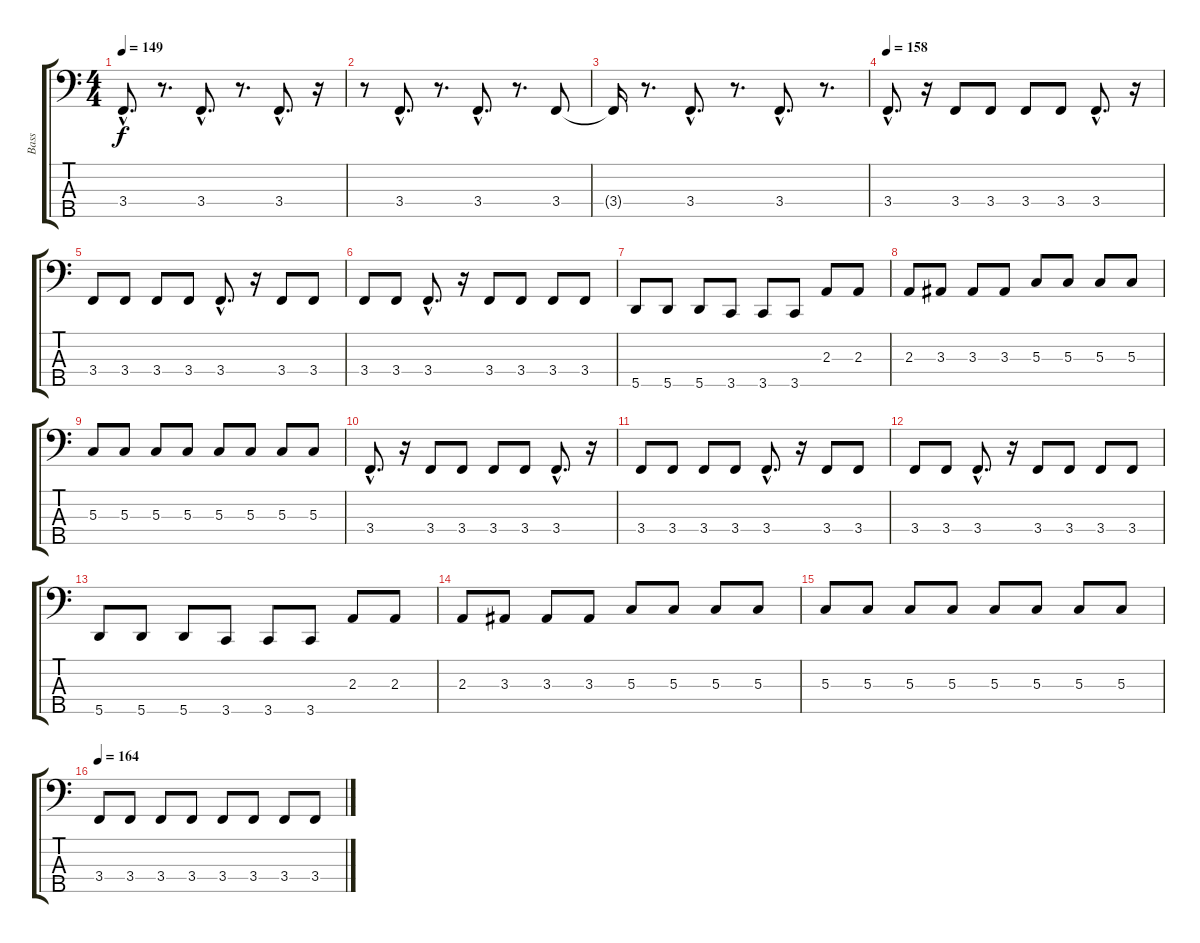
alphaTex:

\track ("Bass" "Bass") {instrument electricbassfinger}
\staff {score tabs}
\tuning (F2 C2 G1 D1 A0) {hide}
\ts (4 4)
\tempo 149
\clef f4
\ks c
3.4{hac}.8{d dy f} r.8{d} 3.4{hac}.8{d} r.8{d} 3.4{hac}.8{d} r.16 |
r.8 3.4{hac}.8{d} r.8{d} 3.4{hac}.8{d} r.8{d} 3.4.8 |
3.4{t}.16 r.8{d} 3.4{hac}.8{d} r.8{d} 3.4{hac}.8{d} r.8{d} |
\tempo 158
3.4{hac}.8{d} r.16 3.4.8 3.4.8 3.4.8 3.4.8 3.4{hac}.8{d} r.16 |
3.4.8 3.4.8 3.4.8 3.4.8 3.4{hac}.8{d} r.16 3.4.8 3.4.8 |
3.4.8 3.4.8 3.4{hac}.8{d} r.16 3.4.8 3.4.8 3.4.8 3.4.8 |
5.5.8 5.5.8 5.5.8 3.5.8 3.5.8 3.5.8 2.3.8 2.3.8 |
2.3.8 3.3.8 3.3.8 3.3.8 5.3.8 5.3.8 5.3.8 5.3.8 |
5.3.8 5.3.8 5.3.8 5.3.8 5.3.8 5.3.8 5.3.8 5.3.8 |
3.4{hac}.8{d} r.16 3.4.8 3.4.8 3.4.8 3.4.8 3.4{hac}.8{d} r.16 |
3.4.8 3.4.8 3.4.8 3.4.8 3.4{hac}.8{d} r.16 3.4.8 3.4.8 |
3.4.8 3.4.8 3.4{hac}.8{d} r.16 3.4.8 3.4.8 3.4.8 3.4.8 |
5.5.8 5.5.8 5.5.8 3.5.8 3.5.8 3.5.8 2.3.8 2.3.8 |
2.3.8 3.3.8 3.3.8 3.3.8 5.3.8 5.3.8 5.3.8 5.3.8 |
5.3.8 5.3.8 5.3.8 5.3.8 5.3.8 5.3.8 5.3.8 5.3.8 |
\tempo 164
3.4.8 3.4.8 3.4.8 3.4.8 3.4.8 3.4.8 3.4.8 3.4.8
